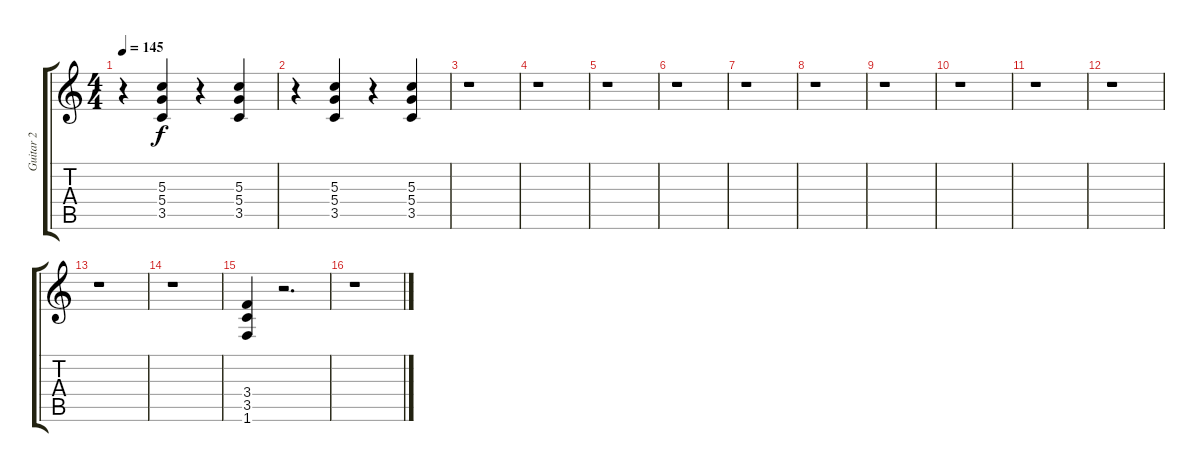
\track ("Guitar 2" "Guitar 2") {instrument overdrivenguitar}
\staff {score tabs}
\tuning (E4 B3 G3 D3 A2 E2) {hide}
\ts (4 4)
\tempo 145
\clef g2
\ks c
r.4{dy f} (5.3 5.4 3.5).4 r.4 (5.3 5.4 3.5).4 |
r.4 (5.3 5.4 3.5).4 r.4 (5.3 5.4 3.5).4 |
r.1 |
r.1 |
r.1 |
r.1 |
r.1 |
r.1 |
r.1 |
r.1 |
r.1 |
r.1 |
r.1 |
r.1 |
(3.4 3.5 1.6).4 r.2{d} |
r.1
